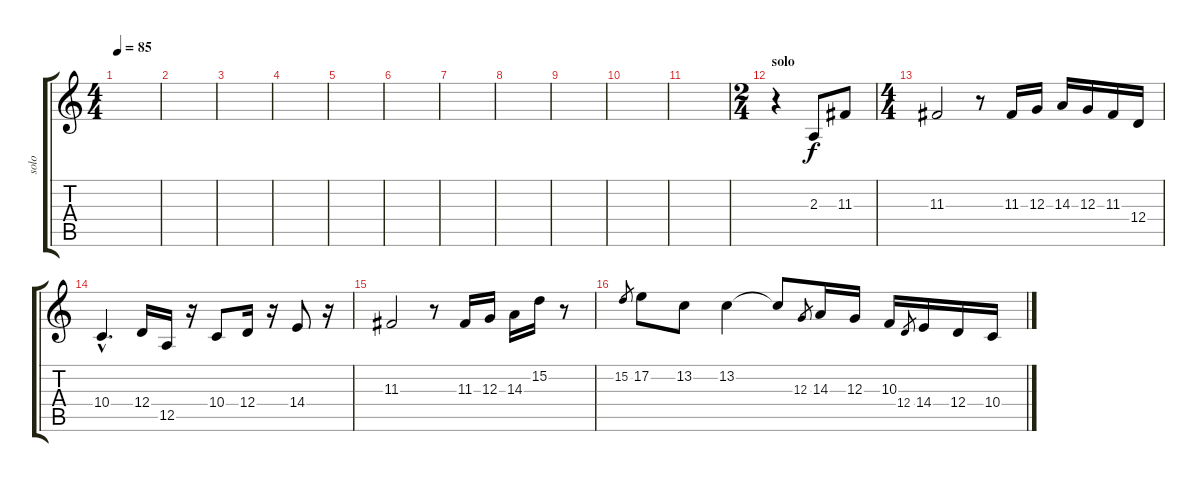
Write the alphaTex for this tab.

\track ("solo" "solo") {instrument piccolo}
\staff {score tabs}
\tuning (E4 B3 G3 D3 A2 E2) {hide}
\ts (4 4)
\tempo 85
\clef g2
\ks c
|
|
|
|
|
|
|
|
|
|
|
\ts (2 4)
\section ("" "solo")
r.4 2.3.8{volume 14} 11.3.8 |
\ts (4 4)
11.3.2 r.8 11.3.16 12.3.16 14.3.16 12.3.16 11.3.16 12.4.16 |
10.4{hac}.4{d} 12.4.16 12.5.16 r.16 10.4.8 12.4.16 r.16 14.4.8 r.16 |
11.3.2 r.8 11.3.16 12.3.16 14.3.16 15.2.16 r.8 |
15.2.8{gr} 17.2.8 13.2.8 13.2.4 13.2{t}.8 12.3.8{gr} 14.3.16 12.3.16 10.3.16 12.4.8{gr} 14.4.16 12.4.16 10.4.16
